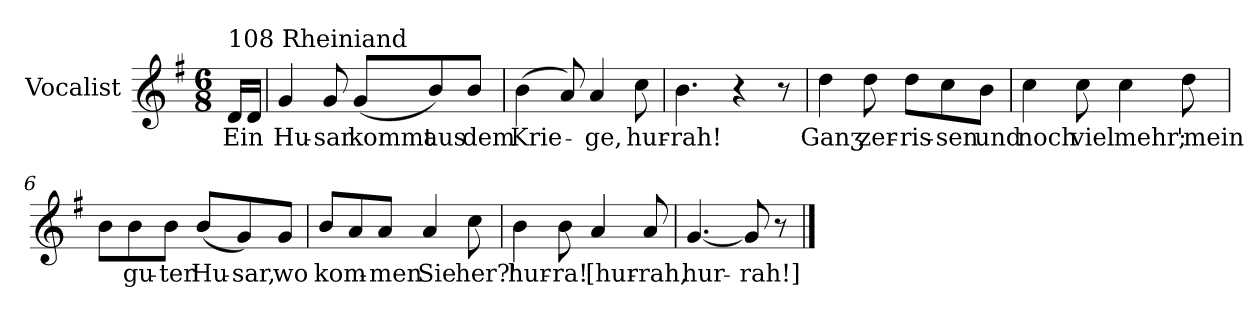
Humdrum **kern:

**kern	**text
*part1	*part1
*staff1	*staff1
*I"Vocalist	*
*k[f#]	*
*G:	*
*M6/8	*
=	=
!LO:TX:a:t=108 Rheiniand	!
16dLL	Ein
16dJJ	.
=1	=1
4g	Hu-
8g	-sar
(8gL	kommt
8b)	aus
8bJ	dem
=2	=2
(4b	Krie-
8a)	.
4a	-ge,
8cc	hur-
=3	=3
4.b	-rah!
4r	.
8r	.
=4	=4
4dd	Ganʒ
8dd	zer-
8ddL	-ris-
8cc	-sen
8bJ	und
=5	=5
4cc	noch
8cc	viel
4cc	mehr;
8dd	'mein
=6	=6
8bL	.
8b	gu-
8bJ	-ter
(8bL	Hu-
8g)	-sar,
8gJ	wo
=7	=7
8bL	kom-
8a	.
8aJ	-men
4a	Sie
8cc	her?'
=8	=8
4b	hur-
8b	-ra!
4a	[hur-
8a	-rah,
=9	=9
[4.g	hur-
8g]	-rah!]
8r	.
==	==
*-	*-
